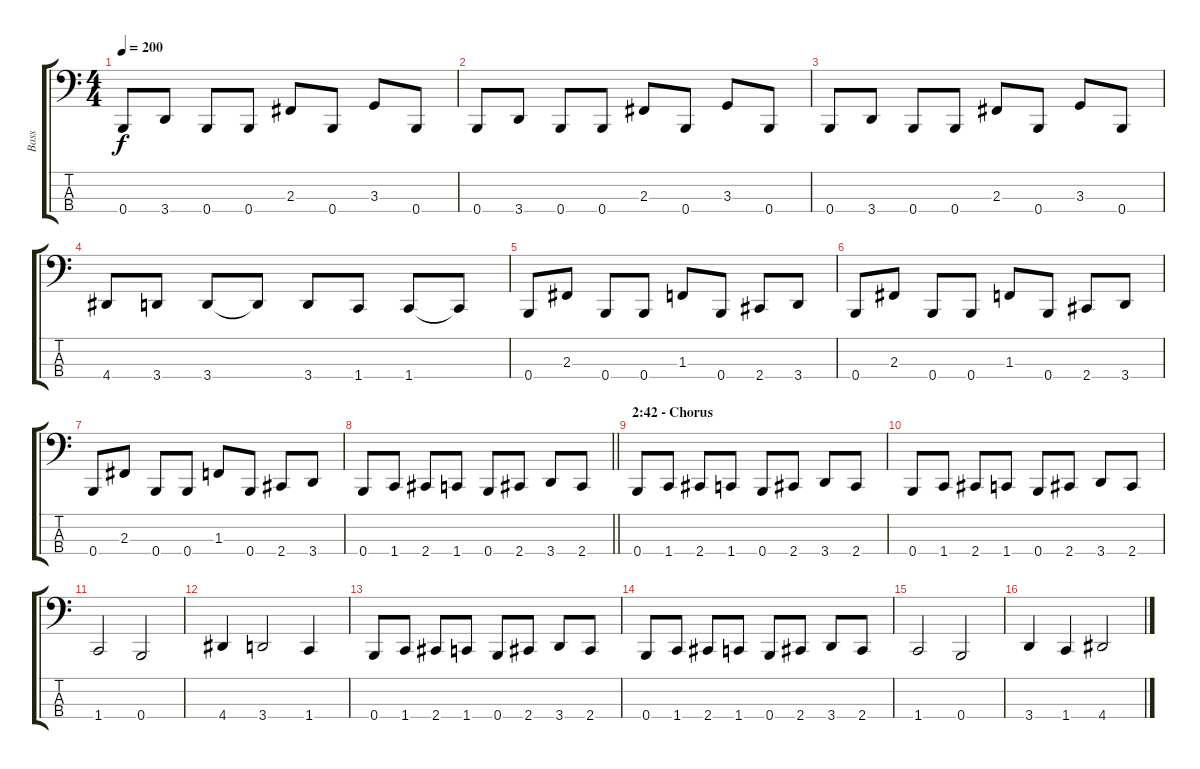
\track ("Bass" "Bass") {instrument electricbasspick}
\staff {score tabs}
\tuning (D2 A1 E1 B0) {hide}
\ts (4 4)
\tempo 200
\clef f4
\ks c
0.4.8{dy f} 3.4.8 0.4.8 0.4.8 2.3.8 0.4.8 3.3.8 0.4.8 |
0.4.8 3.4.8 0.4.8 0.4.8 2.3.8 0.4.8 3.3.8 0.4.8 |
0.4.8 3.4.8 0.4.8 0.4.8 2.3.8 0.4.8 3.3.8 0.4.8 |
4.4.8 3.4.8 3.4.8 3.4{t}.8 3.4.8 1.4.8 1.4.8 1.4{t}.8 |
0.4.8 2.3.8 0.4.8 0.4.8 1.3.8 0.4.8 2.4.8 3.4.8 |
0.4.8 2.3.8 0.4.8 0.4.8 1.3.8 0.4.8 2.4.8 3.4.8 |
0.4.8 2.3.8 0.4.8 0.4.8 1.3.8 0.4.8 2.4.8 3.4.8 |
\barLineRight lightlight
0.4.8 1.4.8 2.4.8 1.4.8 0.4.8 2.4.8 3.4.8 2.4.8 |
\section ("" "2:42 - Chorus")
0.4.8 1.4.8 2.4.8 1.4.8 0.4.8 2.4.8 3.4.8 2.4.8 |
0.4.8 1.4.8 2.4.8 1.4.8 0.4.8 2.4.8 3.4.8 2.4.8 |
1.4.2 0.4.2 |
4.4.4 3.4.2 1.4.4 |
0.4.8 1.4.8 2.4.8 1.4.8 0.4.8 2.4.8 3.4.8 2.4.8 |
0.4.8 1.4.8 2.4.8 1.4.8 0.4.8 2.4.8 3.4.8 2.4.8 |
1.4.2 0.4.2 |
3.4.4 1.4.4 4.4.2
